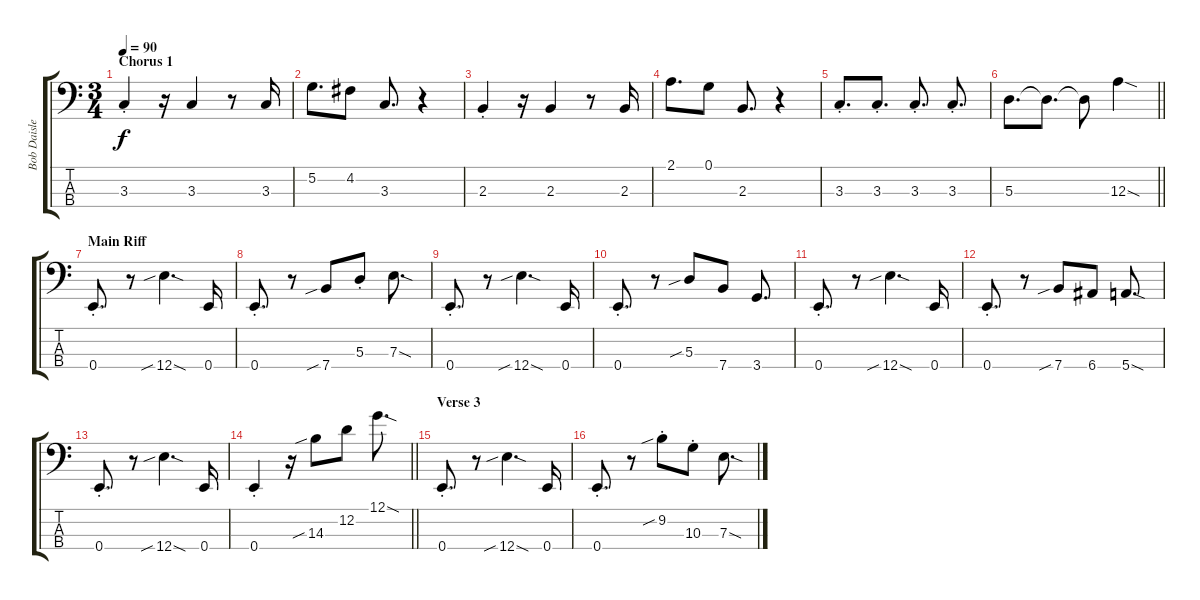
\track ("Bob Daisley" "Bob Daisle") {instrument electricbasspick}
\staff {score tabs}
\tuning (G2 D2 A1 E1) {hide}
\ts (3 4)
\section ("" "Chorus 1")
\tempo 90
\clef f4
\ks c
3.3{st}.4{dy f} r.16 3.3.4 r.8 3.3.16 |
5.2.8{d} 4.2.8 3.3.8{d} r.4 |
2.3{st}.4 r.16 2.3.4 r.8 2.3.16 |
2.1.8{d} 0.1.8 2.3.8{d} r.4 |
3.3{st}.8{d} 3.3{st}.8{d} 3.3{st}.8{d} 3.3{st}.8{d} |
\barLineRight lightlight
5.3.8{d} 5.3{t}.8{d} 5.3{t}.8 12.3{sod}.4 |
\section ("" "Main Riff")
0.4{st}.8{d} r.8 12.4{sib sod}.4{d} 0.4.16 |
0.4{st}.8{d} r.8 7.4{sib}.8 5.3{st}.8 7.3{sod}.8{d} |
0.4{st}.8{d} r.8 12.4{sib sod}.4{d} 0.4.16 |
0.4{st}.8{d} r.8 5.3{sib}.8 7.4.8 3.4.8{d} |
0.4{st}.8{d} r.8 12.4{sib sod}.4{d} 0.4.16 |
0.4{st}.8{d} r.8 7.4{sib}.8 6.4.8 5.4{sod}.8{d} |
0.4{st}.8{d} r.8 12.4{sib sod}.4{d} 0.4.16 |
\barLineRight lightlight
0.4{st}.4 r.16 14.3{sib}.8 12.2.8 12.1{sod}.8{d} |
\section ("" "Verse 3")
0.4{st}.8{d} r.8 12.4{sib sod}.4{d} 0.4.16 |
0.4{st}.8{d} r.8 9.2{sib st}.8 10.3{st}.8 7.3{sod}.8{d}
